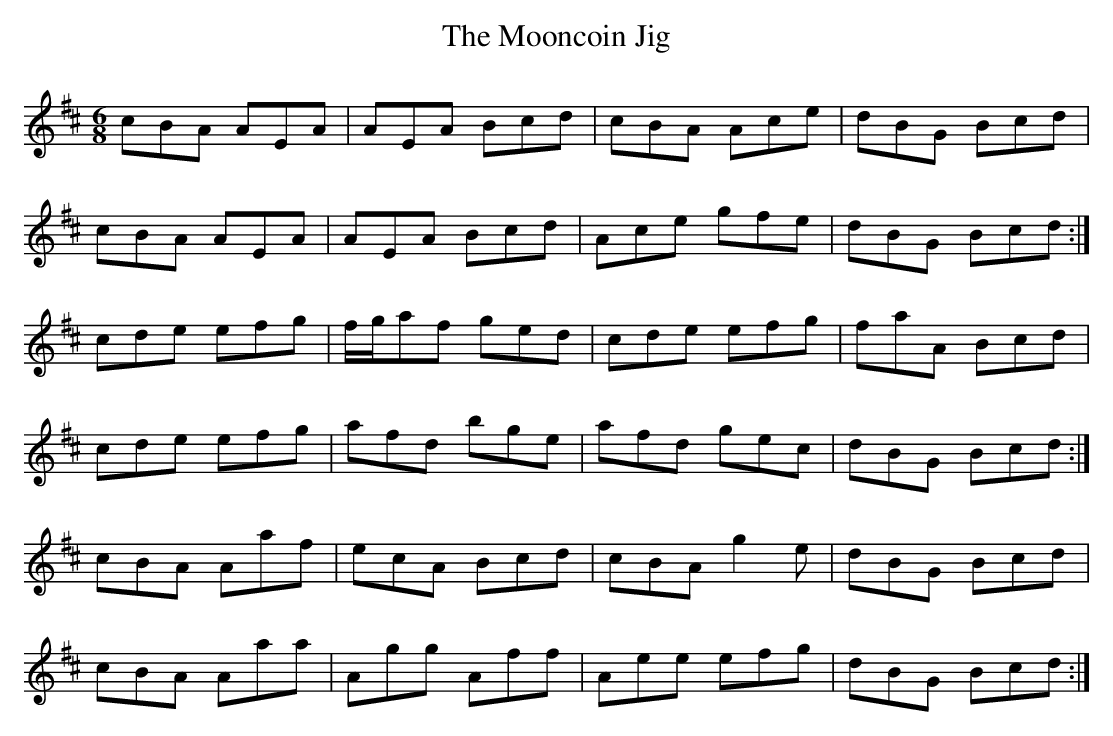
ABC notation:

X:1
T:Mooncoin Jig, The
M:6/8
K:Amix
cBA AEA|AEA Bcd|cBA Ace|dBG Bcd|
cBA AEA|AEA Bcd|Ace gfe|dBG Bcd:|
cde efg|f/g/af ged|cde efg|faA Bcd|
cde efg|afd bge|afd gec|dBG Bcd:|
cBA Aaf|ecA Bcd|cBA g2e|dBG Bcd|
cBA Aaa|Agg Aff|Aee efg|dBG Bcd:|
